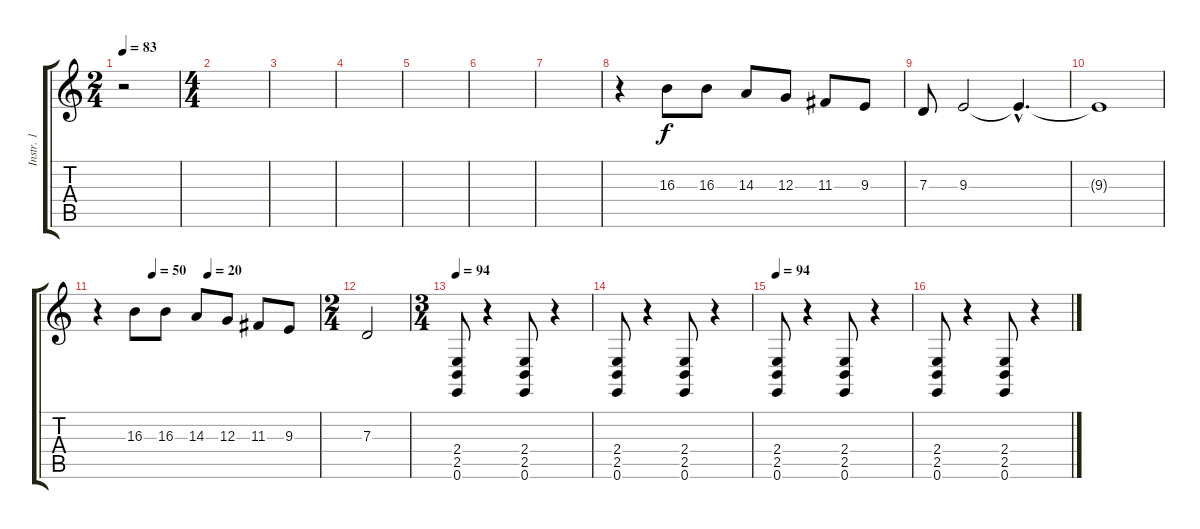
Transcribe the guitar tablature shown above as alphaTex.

\track ("Instr. 1" "Instr. 1") {instrument flute}
\staff {score tabs}
\tuning (E4 B3 G3 D3 A2 E2) {hide}
\ts (2 4)
\tempo 83
\clef g2
\ks c
r.2{dy f instrument flute} |
\ts (4 4)
|
|
|
|
|
|
r.4 16.3.8 16.3.8 14.3.8 12.3.8 11.3.8 9.3.8 |
7.3.8 9.3.2 9.3{hac t}.4{d volume 7} |
9.3{t}.1 |
\tempo (50 0.25)
\tempo (20 0.5)
r.4 16.3.8{volume 13} 16.3.8 14.3.8 12.3.8 11.3.8 9.3.8 |
\ts (2 4)
7.3.2{volume 6} |
\ts (3 4)
\tempo 94
(2.4 2.5 0.6).8{volume 16 instrument choiraahs} r.4 (2.4 2.5 0.6).8 r.4 |
(2.4 2.5 0.6).8{volume 16 instrument choiraahs} r.4 (2.4 2.5 0.6).8 r.4 |
\tempo 94
(2.4 2.5 0.6).8{volume 16 instrument choiraahs} r.4 (2.4 2.5 0.6).8 r.4 |
(2.4 2.5 0.6).8{volume 16 instrument choiraahs} r.4 (2.4 2.5 0.6).8 r.4
